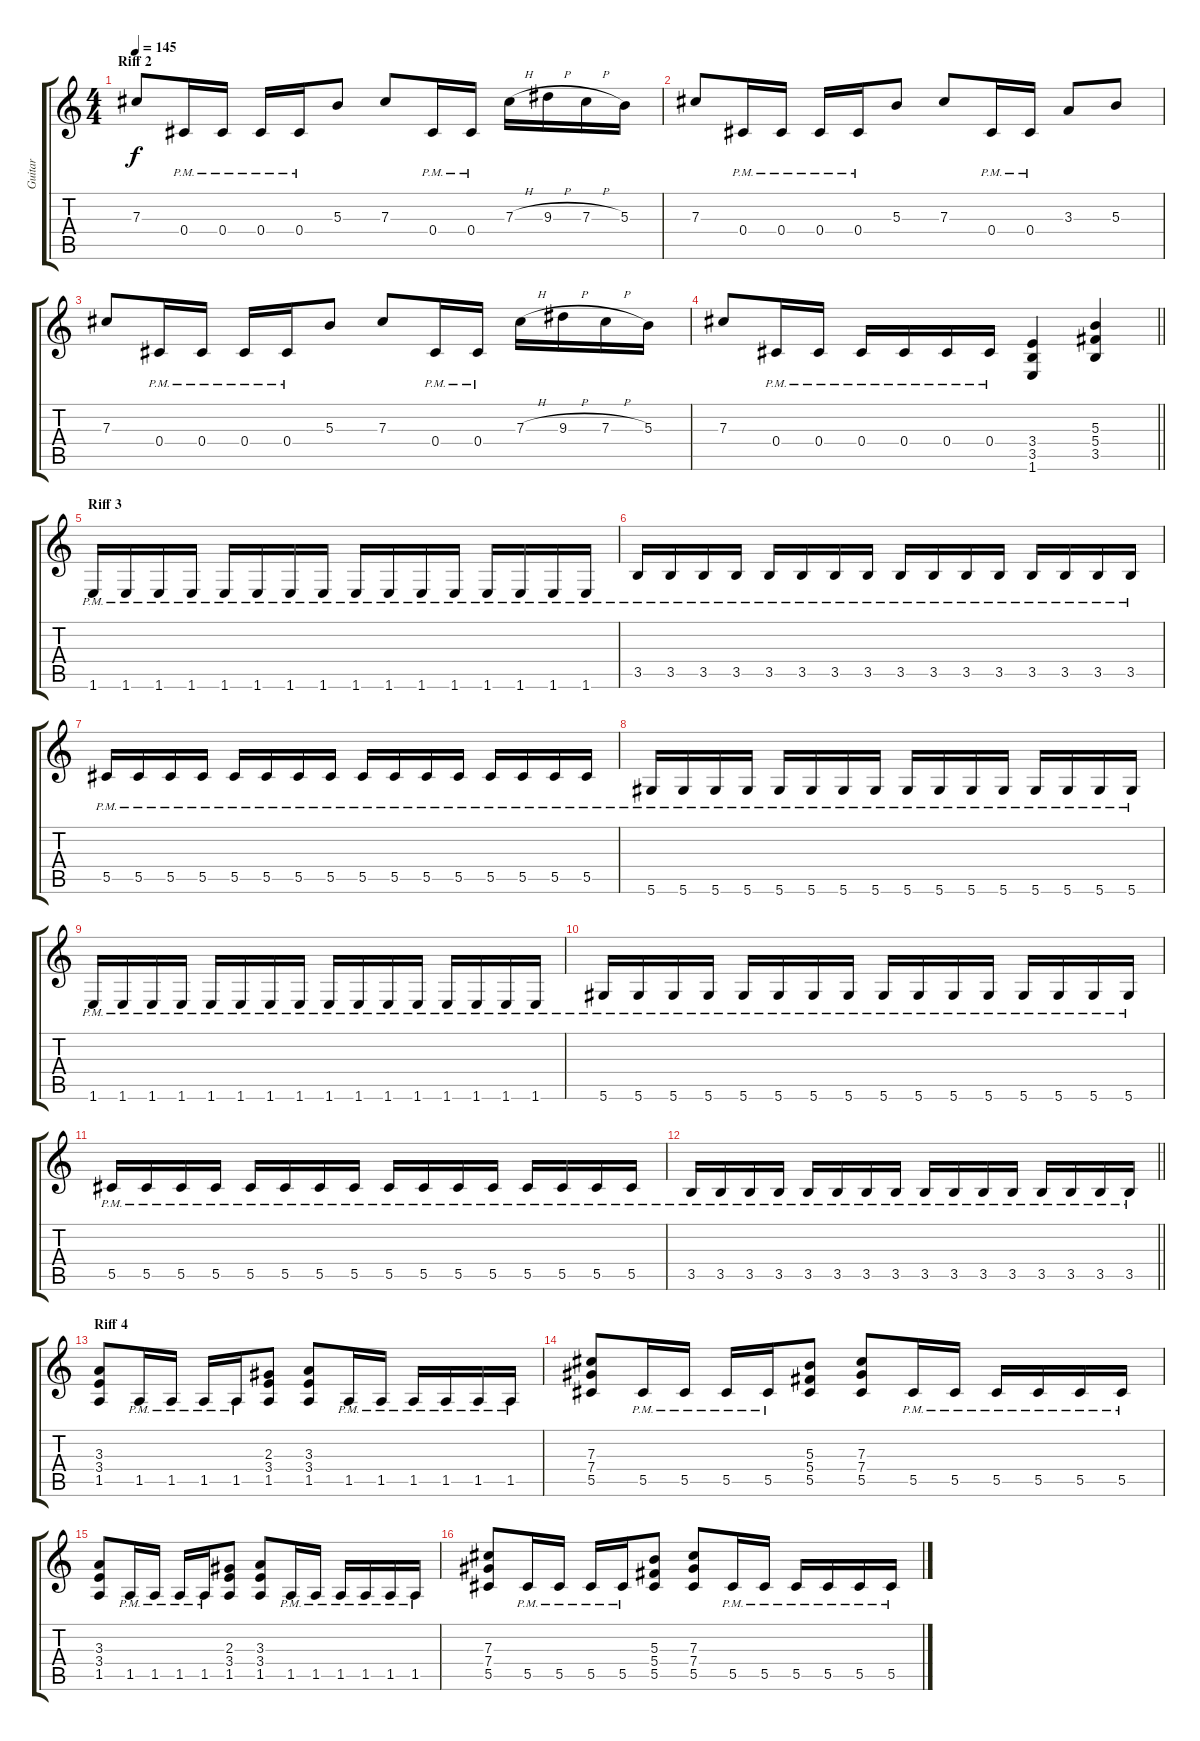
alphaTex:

\track ("Guitar" "Guitar") {instrument distortionguitar}
\staff {score tabs}
\tuning (Eb4 Bb3 Gb3 Db3 Ab2 Eb2) {hide}
\ts (4 4)
\section ("" "Riff 2")
\tempo 145
\clef g2
\ks c
7.3.8{dy f} 0.4{pm}.16 0.4{pm}.16 0.4{pm}.16 0.4{pm}.16 5.3.8 7.3.8 0.4{pm}.16 0.4{pm}.16 7.3{h}.16 9.3{h}.16 7.3{h}.16 5.3.16 |
7.3.8 0.4{pm}.16 0.4{pm}.16 0.4{pm}.16 0.4{pm}.16 5.3.8 7.3.8 0.4{pm}.16 0.4{pm}.16 3.3.8 5.3.8 |
7.3.8 0.4{pm}.16 0.4{pm}.16 0.4{pm}.16 0.4{pm}.16 5.3.8 7.3.8 0.4{pm}.16 0.4{pm}.16 7.3{h}.16 9.3{h}.16 7.3{h}.16 5.3.16 |
\barLineRight lightlight
7.3.8 0.4{pm}.16 0.4{pm}.16 0.4{pm}.16 0.4{pm}.16 0.4{pm}.16 0.4{pm}.16 (3.4 3.5 1.6).4 (5.3 5.4 3.5).4 |
\section ("" "Riff 3")
1.6{pm}.16 1.6{pm}.16 1.6{pm}.16 1.6{pm}.16 1.6{pm}.16 1.6{pm}.16 1.6{pm}.16 1.6{pm}.16 1.6{pm}.16 1.6{pm}.16 1.6{pm}.16 1.6{pm}.16 1.6{pm}.16 1.6{pm}.16 1.6{pm}.16 1.6{pm}.16 |
3.5{pm}.16 3.5{pm}.16 3.5{pm}.16 3.5{pm}.16 3.5{pm}.16 3.5{pm}.16 3.5{pm}.16 3.5{pm}.16 3.5{pm}.16 3.5{pm}.16 3.5{pm}.16 3.5{pm}.16 3.5{pm}.16 3.5{pm}.16 3.5{pm}.16 3.5{pm}.16 |
5.5{pm}.16 5.5{pm}.16 5.5{pm}.16 5.5{pm}.16 5.5{pm}.16 5.5{pm}.16 5.5{pm}.16 5.5{pm}.16 5.5{pm}.16 5.5{pm}.16 5.5{pm}.16 5.5{pm}.16 5.5{pm}.16 5.5{pm}.16 5.5{pm}.16 5.5{pm}.16 |
5.6{pm}.16 5.6{pm}.16 5.6{pm}.16 5.6{pm}.16 5.6{pm}.16 5.6{pm}.16 5.6{pm}.16 5.6{pm}.16 5.6{pm}.16 5.6{pm}.16 5.6{pm}.16 5.6{pm}.16 5.6{pm}.16 5.6{pm}.16 5.6{pm}.16 5.6{pm}.16 |
1.6{pm}.16 1.6{pm}.16 1.6{pm}.16 1.6{pm}.16 1.6{pm}.16 1.6{pm}.16 1.6{pm}.16 1.6{pm}.16 1.6{pm}.16 1.6{pm}.16 1.6{pm}.16 1.6{pm}.16 1.6{pm}.16 1.6{pm}.16 1.6{pm}.16 1.6{pm}.16 |
5.6{pm}.16 5.6{pm}.16 5.6{pm}.16 5.6{pm}.16 5.6{pm}.16 5.6{pm}.16 5.6{pm}.16 5.6{pm}.16 5.6{pm}.16 5.6{pm}.16 5.6{pm}.16 5.6{pm}.16 5.6{pm}.16 5.6{pm}.16 5.6{pm}.16 5.6{pm}.16 |
5.5{pm}.16 5.5{pm}.16 5.5{pm}.16 5.5{pm}.16 5.5{pm}.16 5.5{pm}.16 5.5{pm}.16 5.5{pm}.16 5.5{pm}.16 5.5{pm}.16 5.5{pm}.16 5.5{pm}.16 5.5{pm}.16 5.5{pm}.16 5.5{pm}.16 5.5{pm}.16 |
\barLineRight lightlight
3.5{pm}.16 3.5{pm}.16 3.5{pm}.16 3.5{pm}.16 3.5{pm}.16 3.5{pm}.16 3.5{pm}.16 3.5{pm}.16 3.5{pm}.16 3.5{pm}.16 3.5{pm}.16 3.5{pm}.16 3.5{pm}.16 3.5{pm}.16 3.5{pm}.16 3.5{pm}.16 |
\section ("" "Riff 4")
(3.3 3.4 1.5).8 1.5{pm}.16 1.5{pm}.16 1.5{pm}.16 1.5{pm}.16 (2.3 3.4 1.5).8 (3.3 3.4 1.5).8 1.5{pm}.16 1.5{pm}.16 1.5{pm}.16 1.5{pm}.16 1.5{pm}.16 1.5{pm}.16 |
(7.3 7.4 5.5).8 5.5{pm}.16 5.5{pm}.16 5.5{pm}.16 5.5{pm}.16 (5.3 5.4 5.5).8 (7.3 7.4 5.5).8 5.5{pm}.16 5.5{pm}.16 5.5{pm}.16 5.5{pm}.16 5.5{pm}.16 5.5{pm}.16 |
(3.3 3.4 1.5).8 1.5{pm}.16 1.5{pm}.16 1.5{pm}.16 1.5{pm}.16 (2.3 3.4 1.5).8 (3.3 3.4 1.5).8 1.5{pm}.16 1.5{pm}.16 1.5{pm}.16 1.5{pm}.16 1.5{pm}.16 1.5{pm}.16 |
(7.3 7.4 5.5).8 5.5{pm}.16 5.5{pm}.16 5.5{pm}.16 5.5{pm}.16 (5.3 5.4 5.5).8 (7.3 7.4 5.5).8 5.5{pm}.16 5.5{pm}.16 5.5{pm}.16 5.5{pm}.16 5.5{pm}.16 5.5{pm}.16
